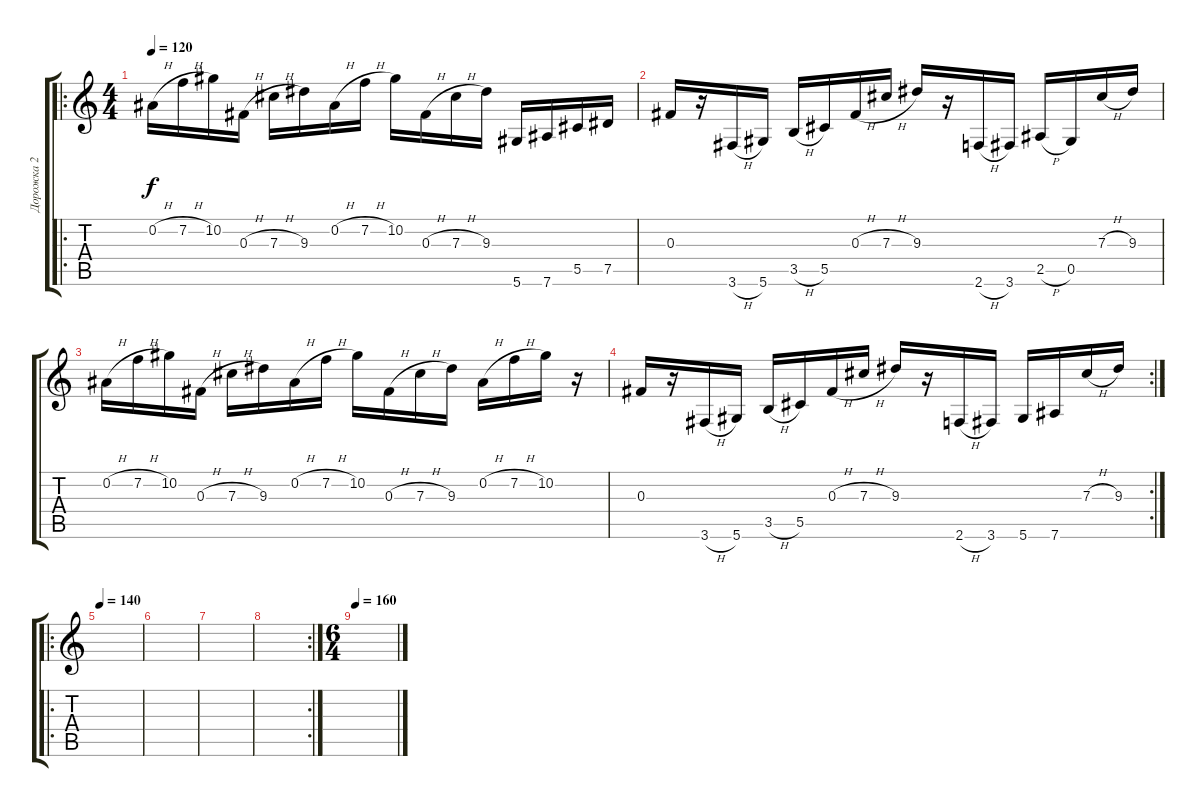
\track ("Дорожка 2" "Дорожка 2") {instrument overdrivenguitar}
\staff {score tabs}
\tuning (Eb4 Bb3 Gb3 Db3 Ab2 Eb2) {hide}
\ro
\ts (4 4)
\tempo 120
\clef g2
\ks c
0.2{h}.16{dy f instrument overdrivenguitar} 7.2{h}.16 10.2.16 0.3{h}.16 7.3{h}.16 9.3.16 0.2{h}.16 7.2{h}.16 10.2.16 0.3{h}.16 7.3{h}.16 9.3.16 5.6.16 7.6.16 5.5.16 7.5.16 |
0.3.16 r.16 3.6{h}.16 5.6.16 3.5{h}.16 5.5.16 0.3{h}.16 7.3{h}.16 9.3.16 r.16 2.6{h}.16 3.6.16 2.5{h}.16 0.5.16 7.3{h}.16 9.3.16 |
0.2{h}.16 7.2{h}.16 10.2.16 0.3{h}.16 7.3{h}.16 9.3.16 0.2{h}.16 7.2{h}.16 10.2.16 0.3{h}.16 7.3{h}.16 9.3.16 0.2{h}.16 7.2{h}.16 10.2.16 r.16 |
\rc 2
0.3.16 r.16 3.6{h}.16 5.6.16 3.5{h}.16 5.5.16 0.3{h}.16 7.3{h}.16 9.3.16 r.16 2.6{h}.16 3.6.16 5.6.16 7.6.16 7.3{h}.16 9.3.16 |
\ro
\tempo 140
|
|
|
\rc 2
|
\ts (6 4)
\tempo 160
